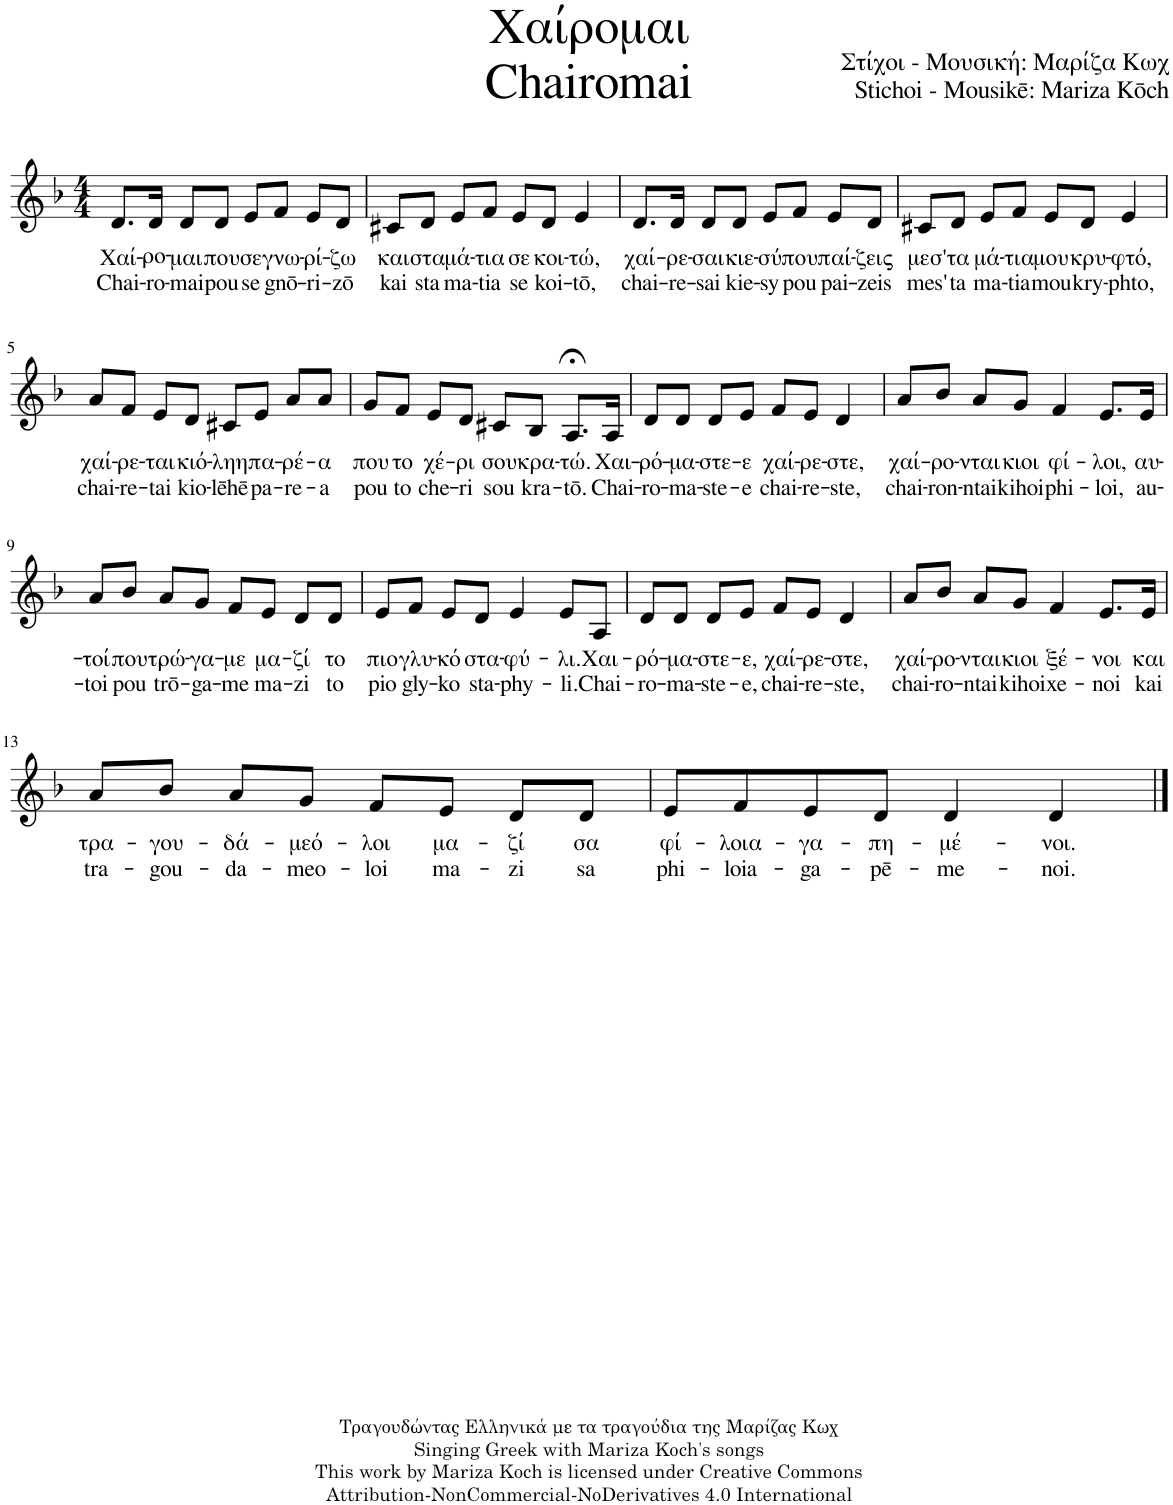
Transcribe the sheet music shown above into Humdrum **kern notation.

**kern	**text	**text
*part1	*part1	*part1
*staff1	*staff1	*staff1
*I"Φωνή	*	*
*clefG2	*	*
*k[b-]	*	*
*M4/4	*	*
=1	=1	=1
!	!LO:LY:b	!LO:LY:b
8.d/L	Χαί-	Chai-
!	!LO:LY:b	!LO:LY:b
16d/Jk	-ρο-	-ro-
!	!LO:LY:b	!LO:LY:b
8d/L	-μαι	-mai
!	!LO:LY:b	!LO:LY:b
8d/J	που	pou
!	!LO:LY:b	!LO:LY:b
8e/L	σε	se
!	!LO:LY:b	!LO:LY:b
8f/J	γνω-	gnō-
!	!LO:LY:b	!LO:LY:b
8e/L	-ρί-	-ri-
!	!LO:LY:b	!LO:LY:b
8d/J	-ζω	-zō
=2	=2	=2
!	!LO:LY:b	!LO:LY:b
8c#X/L	και	kai
!	!LO:LY:b	!LO:LY:b
8d/J	στα	sta
!	!LO:LY:b	!LO:LY:b
8e/L	μά-	ma-
!	!LO:LY:b	!LO:LY:b
8f/J	-τια	-tia
!	!LO:LY:b	!LO:LY:b
8e/L	σε	se
!	!LO:LY:b	!LO:LY:b
8d/J	κοι-	koi-
!	!LO:LY:b	!LO:LY:b
4e/	-τώ,	-tō,
=3	=3	=3
!	!LO:LY:b	!LO:LY:b
8.d/L	χαί-	chai-
!	!LO:LY:b	!LO:LY:b
16d/Jk	-ρε-	-re-
!	!LO:LY:b	!LO:LY:b
8d/L	-σαι	-sai
!	!LO:LY:b	!LO:LY:b
8d/J	κιε-	kie-
!	!LO:LY:b	!LO:LY:b
8e/L	-σύ	-sy
!	!LO:LY:b	!LO:LY:b
8f/J	που	pou
!	!LO:LY:b	!LO:LY:b
8e/L	παί-	pai-
!	!LO:LY:b	!LO:LY:b
8d/J	-ζεις	-zeis
=4	=4	=4
!	!LO:LY:b	!LO:LY:b
8c#X/L	μεσ'	mes'
!	!LO:LY:b	!LO:LY:b
8d/J	τα	ta
!	!LO:LY:b	!LO:LY:b
8e/L	μά-	ma-
!	!LO:LY:b	!LO:LY:b
8f/J	-τια	-tia
!	!LO:LY:b	!LO:LY:b
8e/L	μου	mou
!	!LO:LY:b	!LO:LY:b
8d/J	κρυ-	kry-
!	!LO:LY:b	!LO:LY:b
4e/	-φτό,	-phto,
!!LO:LB:g=z
=5	=5	=5
!	!LO:LY:b	!LO:LY:b
8a/L	χαί-	chai-
!	!LO:LY:b	!LO:LY:b
8f/J	-ρε-	-re-
!	!LO:LY:b	!LO:LY:b
8e/L	-ται	-tai
!	!LO:LY:b	!LO:LY:b
8d/J	κιό-	kio-
!	!LO:LY:b	!LO:LY:b
8c#X/L	-ληη	-lēhē
!	!LO:LY:b	!LO:LY:b
8e/J	πα-	pa-
!	!LO:LY:b	!LO:LY:b
8a/L	-ρέ-	-re-
!	!LO:LY:b	!LO:LY:b
8a/J	-α	-a
=6	=6	=6
!	!LO:LY:b	!LO:LY:b
8g/L	που	pou
!	!LO:LY:b	!LO:LY:b
8f/J	το	to
!	!LO:LY:b	!LO:LY:b
8e/L	χέ-	che-
!	!LO:LY:b	!LO:LY:b
8d/J	-ρι	-ri
!	!LO:LY:b	!LO:LY:b
8c#X/L	σου	sou
!	!LO:LY:b	!LO:LY:b
8B-/J	κρα-	kra-
!	!LO:LY:b	!LO:LY:b
8.A;</L	-τώ.	-tō.
!	!LO:LY:b	!LO:LY:b
16A/Jk	Χαι-	Chai-
=7	=7	=7
!	!LO:LY:b	!LO:LY:b
8d/L	-ρό-	-ro-
!	!LO:LY:b	!LO:LY:b
8d/J	-μα-	-ma-
!	!LO:LY:b	!LO:LY:b
8d/L	-στε-	-ste-
!	!LO:LY:b	!LO:LY:b
8e/J	-ε	-e
!	!LO:LY:b	!LO:LY:b
8f/L	χαί-	chai-
!	!LO:LY:b	!LO:LY:b
8e/J	-ρε-	-re-
!	!LO:LY:b	!LO:LY:b
4d/	-στε,	-ste,
=8	=8	=8
!	!LO:LY:b	!LO:LY:b
8a/L	χαί-	chai-
!	!LO:LY:b	!LO:LY:b
8b-/J	-ρο-	-ron-
!	!LO:LY:b	!LO:LY:b
8a/L	-νται	-ntai
!	!LO:LY:b	!LO:LY:b
8g/J	κιοι	kihoi
!	!LO:LY:b	!LO:LY:b
4f/	φί-	phi-
!	!LO:LY:b	!LO:LY:b
8.e/L	-λοι,	-loi,
!	!LO:LY:b	!LO:LY:b
16e/Jk	αυ-	au-
!!LO:LB:g=z
=9	=9	=9
!	!LO:LY:b	!LO:LY:b
8a/L	-τοί	-toi
!	!LO:LY:b	!LO:LY:b
8b-/J	που	pou
!	!LO:LY:b	!LO:LY:b
8a/L	τρώ-	trō-
!	!LO:LY:b	!LO:LY:b
8g/J	-γα-	-ga-
!	!LO:LY:b	!LO:LY:b
8f/L	-με	-me
!	!LO:LY:b	!LO:LY:b
8e/J	μα-	ma-
!	!LO:LY:b	!LO:LY:b
8d/L	-ζί	-zi
!	!LO:LY:b	!LO:LY:b
8d/J	το	to
=10	=10	=10
!	!LO:LY:b	!LO:LY:b
8e/L	πιο	pio
!	!LO:LY:b	!LO:LY:b
8f/J	γλυ-	gly-
!	!LO:LY:b	!LO:LY:b
8e/L	-κό	-ko
!	!LO:LY:b	!LO:LY:b
8d/J	στα-	sta-
!	!LO:LY:b	!LO:LY:b
4e/	-φύ-	-phy-
!	!LO:LY:b	!LO:LY:b
8e/L	-λι.	-li.
!	!LO:LY:b	!LO:LY:b
8A/J	Χαι-	Chai-
=11	=11	=11
!	!LO:LY:b	!LO:LY:b
8d/L	-ρό-	-ro-
!	!LO:LY:b	!LO:LY:b
8d/J	-μα-	-ma-
!	!LO:LY:b	!LO:LY:b
8d/L	-στε-	-ste-
!	!LO:LY:b	!LO:LY:b
8e/J	-ε,	-e,
!	!LO:LY:b	!LO:LY:b
8f/L	χαί-	chai-
!	!LO:LY:b	!LO:LY:b
8e/J	-ρε-	-re-
!	!LO:LY:b	!LO:LY:b
4d/	-στε,	-ste,
=12	=12	=12
!	!LO:LY:b	!LO:LY:b
8a/L	χαί-	chai-
!	!LO:LY:b	!LO:LY:b
8b-/J	-ρο-	-ro-
!	!LO:LY:b	!LO:LY:b
8a/L	-νται	-ntai
!	!LO:LY:b	!LO:LY:b
8g/J	κιοι	kihoi
!	!LO:LY:b	!LO:LY:b
4f/	ξέ-	xe-
!	!LO:LY:b	!LO:LY:b
8.e/L	-νοι	-noi
!	!LO:LY:b	!LO:LY:b
16e/Jk	και	kai
!!LO:LB:g=z
=13	=13	=13
!	!LO:LY:b	!LO:LY:b
8a/L	τρα-	tra-
!	!LO:LY:b	!LO:LY:b
8b-/J	-γου-	-gou-
!	!LO:LY:b	!LO:LY:b
8a/L	-δά-	-da-
!	!LO:LY:b	!LO:LY:b
8g/J	-μεό-	-meo-
!	!LO:LY:b	!LO:LY:b
8f/L	-λοι	-loi
!	!LO:LY:b	!LO:LY:b
8e/J	μα-	ma-
!	!LO:LY:b	!LO:LY:b
8d/L	-ζί	-zi
!	!LO:LY:b	!LO:LY:b
8d/J	σα	sa
=14	=14	=14
!	!LO:LY:b	!LO:LY:b
8e/L	φί-	phi-
!	!LO:LY:b	!LO:LY:b
8f/	-λοια-	-loia-
!	!LO:LY:b	!LO:LY:b
8e/	-γα-	-ga-
!	!LO:LY:b	!LO:LY:b
8d/J	-πη-	-pē-
!	!LO:LY:b	!LO:LY:b
4d/	-μέ-	-me-
!	!LO:LY:b	!LO:LY:b
4d/	-νοι.	-noi.
==	==	==
*-	*-	*-
